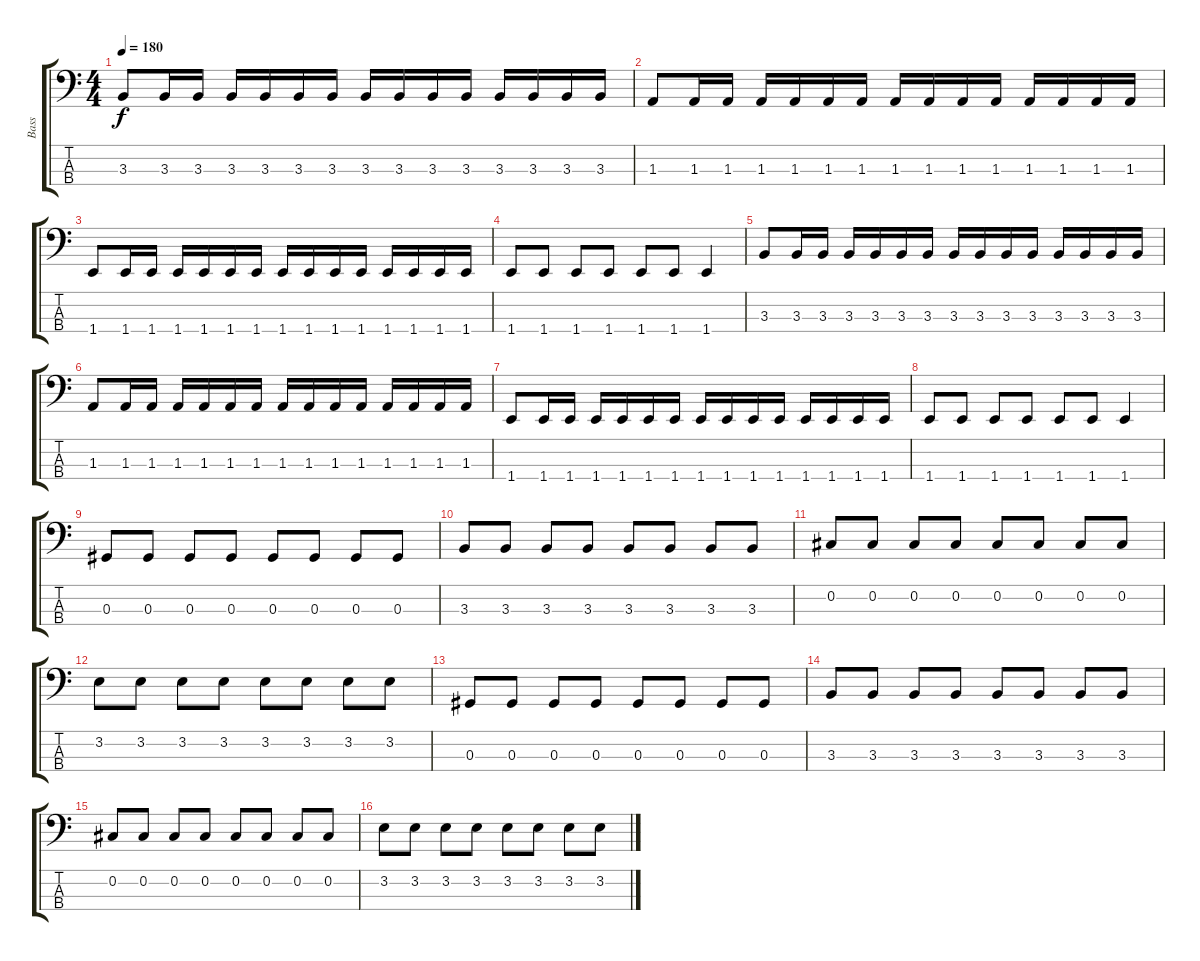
\track ("Bass" "Bass") {instrument electricbasspick}
\staff {score tabs}
\tuning (Gb2 Db2 Ab1 Eb1) {hide}
\ts (4 4)
\tempo 180
\clef f4
\ks c
3.3.8{dy f} 3.3.16 3.3.16 3.3.16 3.3.16 3.3.16 3.3.16 3.3.16 3.3.16 3.3.16 3.3.16 3.3.16 3.3.16 3.3.16 3.3.16 |
1.3.8 1.3.16 1.3.16 1.3.16 1.3.16 1.3.16 1.3.16 1.3.16 1.3.16 1.3.16 1.3.16 1.3.16 1.3.16 1.3.16 1.3.16 |
1.4.8 1.4.16 1.4.16 1.4.16 1.4.16 1.4.16 1.4.16 1.4.16 1.4.16 1.4.16 1.4.16 1.4.16 1.4.16 1.4.16 1.4.16 |
1.4.8 1.4.8 1.4.8 1.4.8 1.4.8 1.4.8 1.4.4 |
3.3.8 3.3.16 3.3.16 3.3.16 3.3.16 3.3.16 3.3.16 3.3.16 3.3.16 3.3.16 3.3.16 3.3.16 3.3.16 3.3.16 3.3.16 |
1.3.8 1.3.16 1.3.16 1.3.16 1.3.16 1.3.16 1.3.16 1.3.16 1.3.16 1.3.16 1.3.16 1.3.16 1.3.16 1.3.16 1.3.16 |
1.4.8 1.4.16 1.4.16 1.4.16 1.4.16 1.4.16 1.4.16 1.4.16 1.4.16 1.4.16 1.4.16 1.4.16 1.4.16 1.4.16 1.4.16 |
1.4.8 1.4.8 1.4.8 1.4.8 1.4.8 1.4.8 1.4.4 |
0.3.8 0.3.8 0.3.8 0.3.8 0.3.8 0.3.8 0.3.8 0.3.8 |
3.3.8 3.3.8 3.3.8 3.3.8 3.3.8 3.3.8 3.3.8 3.3.8 |
0.2.8 0.2.8 0.2.8 0.2.8 0.2.8 0.2.8 0.2.8 0.2.8 |
3.2.8 3.2.8 3.2.8 3.2.8 3.2.8 3.2.8 3.2.8 3.2.8 |
0.3.8 0.3.8 0.3.8 0.3.8 0.3.8 0.3.8 0.3.8 0.3.8 |
3.3.8 3.3.8 3.3.8 3.3.8 3.3.8 3.3.8 3.3.8 3.3.8 |
0.2.8 0.2.8 0.2.8 0.2.8 0.2.8 0.2.8 0.2.8 0.2.8 |
3.2.8 3.2.8 3.2.8 3.2.8 3.2.8 3.2.8 3.2.8 3.2.8
